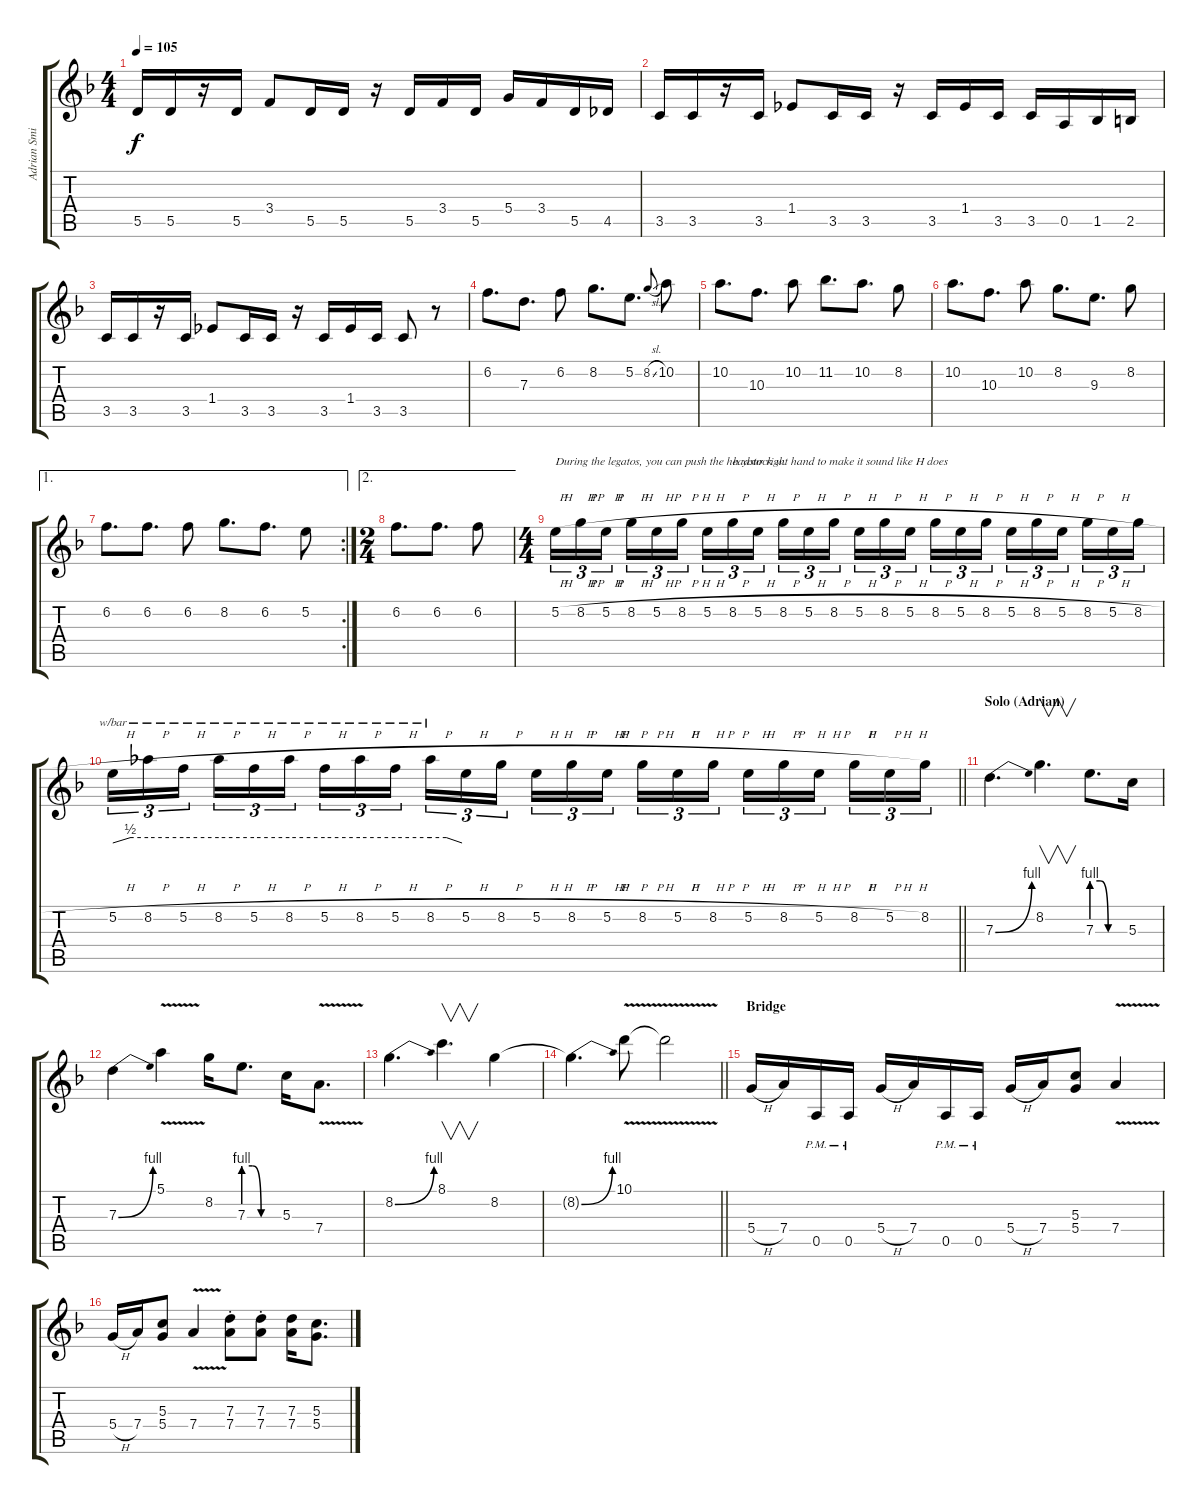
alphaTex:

\track ("Adrian Smith" "Adrian Smi") {instrument distortionguitar}
\staff {score tabs}
\tuning (E4 B3 G3 D3 A2 E2) {hide}
\ts (4 4)
\tempo 105
\clef g2
\ks dminor
5.5.16{dy f} 5.5.16 r.16 5.5.16 3.4.8 5.5.16 5.5.16 r.16 5.5.16 3.4.16 5.5.16 5.4.16 3.4.16 5.5.16 4.5.16 |
3.5.16 3.5.16 r.16 3.5.16 1.4.8 3.5.16 3.5.16 r.16 3.5.16 1.4.16 3.5.16 3.5.16 0.5.16 1.5.16 2.5.16 |
3.5.16 3.5.16 r.16 3.5.16 1.4.8 3.5.16 3.5.16 r.16 3.5.16 1.4.16 3.5.16 3.5.8 r.8 |
6.2.8{d} 7.3.8{d} 6.2.8 8.2.8{d} 5.2.8{d} 8.2{sl}.8{gr onbeat} 10.2.8 |
10.2.8{d} 10.3.8{d} 10.2.8 11.2.8{d} 10.2.8{d} 8.2.8 |
10.2.8{d} 10.3.8{d} 10.2.8 8.2.8{d} 9.3.8{d} 8.2.8 |
\ae 1
\rc 2
6.2.8{d} 6.2.8{d} 6.2.8 8.2.8{d} 6.2.8{d} 5.2.8 |
\ae 2
\ts (2 4)
6.2.8{d} 6.2.8{d} 6.2.8 |
\ts (4 4)
5.2{h}.16{tu (3 2) txt "During the legatos, you can push the headstock w."} 8.2{h}.16{tu (3 2)} 5.2{h}.16{tu (3 2) beam splitsecondary} 8.2{h}.16{tu (3 2)} 5.2{h}.16{tu (3 2)} 8.2{h}.16{tu (3 2)} 5.2{h}.16{tu (3 2)} 8.2{h}.16{tu (3 2) txt "h your right hand to make it sound like H does"} 5.2{h}.16{tu (3 2) beam splitsecondary} 8.2{h}.16{tu (3 2)} 5.2{h}.16{tu (3 2)} 8.2{h}.16{tu (3 2)} 5.2{h}.16{tu (3 2)} 8.2{h}.16{tu (3 2)} 5.2{h}.16{tu (3 2) beam splitsecondary} 8.2{h}.16{tu (3 2)} 5.2{h}.16{tu (3 2)} 8.2{h}.16{tu (3 2)} 5.2{h}.16{tu (3 2)} 8.2{h}.16{tu (3 2)} 5.2{h}.16{tu (3 2) beam splitsecondary} 8.2{h}.16{tu (3 2)} 5.2{h}.16{tu (3 2)} 8.2{h}.16{tu (3 2)} |
\barLineRight lightlight
5.2{h}.16{tu (3 2) tbe (custom default 0 0 30 2 60 2)} 8.2{h}.16{tu (3 2) tbe (hold default 0 2 60 2)} 5.2{h}.16{tu (3 2) tbe (hold default 0 2 60 2) beam splitsecondary} 8.2{h}.16{tu (3 2) tbe (hold default 0 2 60 2)} 5.2{h}.16{tu (3 2) tbe (hold default 0 2 60 2)} 8.2{h}.16{tu (3 2) tbe (hold default 0 2 60 2)} 5.2{h}.16{tu (3 2) tbe (hold default 0 2 60 2)} 8.2{h}.16{tu (3 2) tbe (hold default 0 2 60 2)} 5.2{h}.16{tu (3 2) tbe (hold default 0 2 60 2) beam splitsecondary} 8.2{h}.16{tu (3 2) tbe (custom default 0 2 30 2 60 0)} 5.2{h}.16{tu (3 2)} 8.2{h}.16{tu (3 2)} 5.2{h}.16{tu (3 2)} 8.2{h}.16{tu (3 2)} 5.2{h}.16{tu (3 2) beam splitsecondary} 8.2{h}.16{tu (3 2)} 5.2{h}.16{tu (3 2)} 8.2{h}.16{tu (3 2)} 5.2{h}.16{tu (3 2)} 8.2{h}.16{tu (3 2)} 5.2{h}.16{tu (3 2) beam splitsecondary} 8.2{h}.16{tu (3 2)} 5.2{h}.16{tu (3 2)} 8.2.16{tu (3 2)} |
\section ("" "Solo (Adrian)")
7.3{be (bend 0 0 60 4)}.4{d} 8.2.4{v d} 7.3{be (custom 0 4 15 4 30 0 60 0)}.8{d} 5.3.16 |
7.3{be (bend 0 0 60 4)}.4 5.1{v}.4 8.2.16 7.3{be (custom 0 4 15 4 30 0 60 0)}.8{d} 5.3.16 7.4{v}.8{d} |
8.2{be (bend 0 0 60 4)}.4{d} 8.1.4{v d} 8.2.4 |
\barLineRight lightlight
8.2{be (bend 0 0 60 4) t}.4{d} 10.1{v}.8 10.1{t}.2 |
\section ("" "Bridge")
5.4{h}.16 7.4.16 0.5{pm}.16 0.5{pm}.16 5.4{h}.16 7.4.16 0.5{pm}.16 0.5{pm}.16 5.4{h}.16 7.4.16 (5.3 5.4).8 7.4{v}.4 |
5.4{h}.16 7.4.16 (5.3 5.4).8 7.4{v}.4 (7.3{st} 7.4{st}).8 (7.3{st} 7.4{st}).8 (7.3 7.4).16 (5.3 5.4).8{d}
